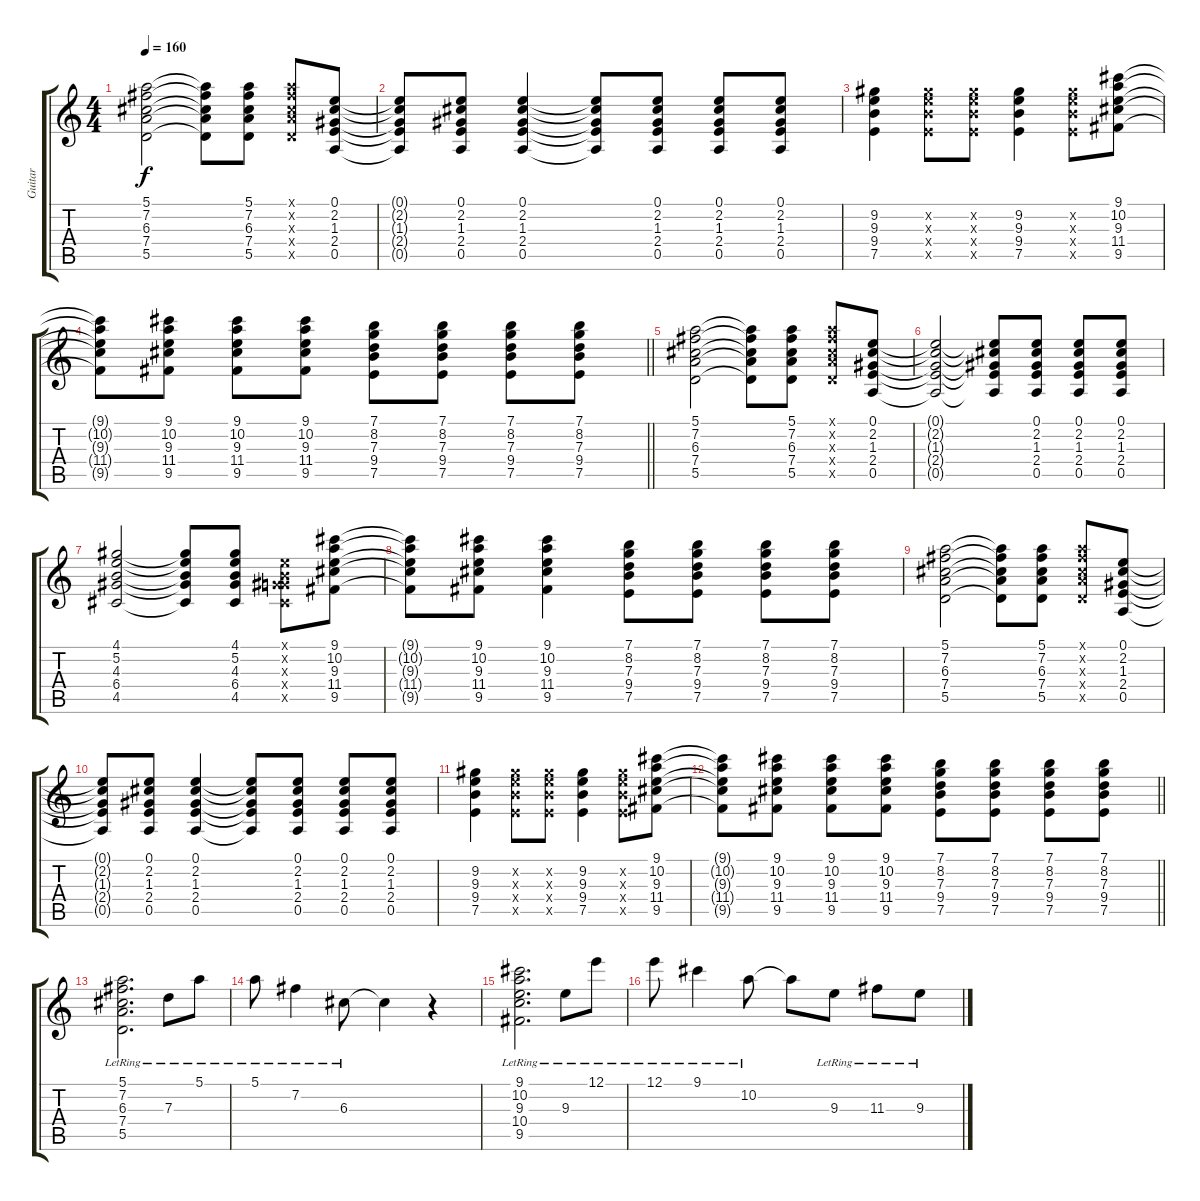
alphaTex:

\track ("Guitar" "Guitar") {solo instrument electricguitarclean}
\staff {score tabs}
\tuning (E4 B3 G3 D3 A2 E2) {hide}
\ts (4 4)
\tempo 160
\clef g2
\ks c
(5.1 7.2 6.3 7.4 5.5).2{dy f} (5.1{t} 7.2{t} 6.3{t} 7.4{t} 5.5{t}).8 (5.1 7.2 6.3 7.4 5.5).8 (5.1{x} 7.2{x} 6.3{x} 7.4{x} 5.5{x}).8 (0.1 2.2 1.3 2.4 0.5).8 |
(0.1{t} 2.2{t} 1.3{t} 2.4{t} 0.5{t}).8 (0.1 2.2 1.3 2.4 0.5).8 (0.1 2.2 1.3 2.4 0.5).4 (0.1{t} 2.2{t} 1.3{t} 2.4{t} 0.5{t}).8 (0.1 2.2 1.3 2.4 0.5).8 (0.1 2.2 1.3 2.4 0.5).8 (0.1 2.2 1.3 2.4 0.5).8 |
(9.2 9.3 9.4 7.5).4 (9.2{x} 9.3{x} 9.4{x} 7.5{x}).8 (9.2{x} 9.3{x} 9.4{x} 7.5{x}).8 (9.2 9.3 9.4 7.5).4 (9.2{x} 9.3{x} 9.4{x} 7.5{x}).8 (9.1 10.2 9.3 11.4 9.5).8 |
\barLineRight lightlight
(9.1{t} 10.2{t} 9.3{t} 11.4{t} 9.5{t}).8 (9.1 10.2 9.3 11.4 9.5).8 (9.1 10.2 9.3 11.4 9.5).8 (9.1 10.2 9.3 11.4 9.5).8 (7.1 8.2 7.3 9.4 7.5).8 (7.1 8.2 7.3 9.4 7.5).8 (7.1 8.2 7.3 9.4 7.5).8 (7.1 8.2 7.3 9.4 7.5).8 |
(5.1 7.2 6.3 7.4 5.5).2 (5.1{t} 7.2{t} 6.3{t} 7.4{t} 5.5{t}).8 (5.1 7.2 6.3 7.4 5.5).8 (5.1{x} 7.2{x} 6.3{x} 7.4{x} 5.5{x}).8 (0.1 2.2 1.3 2.4 0.5).8 |
(0.1{t} 2.2{t} 1.3{t} 2.4{t} 0.5{t}).2 (0.1{t} 2.2{t} 1.3{t} 2.4{t} 0.5{t}).8 (0.1 2.2 1.3 2.4 0.5).8 (0.1 2.2 1.3 2.4 0.5).8 (0.1 2.2 1.3 2.4 0.5).8 |
(4.1 5.2 4.3 6.4 4.5).2 (4.1{t} 5.2{t} 4.3{t} 6.4{t} 4.5{t}).8 (4.1 5.2 4.3 6.4 4.5).8 (0.1{x} 0.2{x} 0.3{x} 6.4{x} 4.5{x}).8 (9.1 10.2 9.3 11.4 9.5).8 |
(9.1{t} 10.2{t} 9.3{t} 11.4{t} 9.5{t}).8 (9.1 10.2 9.3 11.4 9.5).8 (9.1 10.2 9.3 11.4 9.5).4 (7.1 8.2 7.3 9.4 7.5).8 (7.1 8.2 7.3 9.4 7.5).8 (7.1 8.2 7.3 9.4 7.5).8 (7.1 8.2 7.3 9.4 7.5).8 |
(5.1 7.2 6.3 7.4 5.5).2 (5.1{t} 7.2{t} 6.3{t} 7.4{t} 5.5{t}).8 (5.1 7.2 6.3 7.4 5.5).8 (5.1{x} 7.2{x} 6.3{x} 7.4{x} 5.5{x}).8 (0.1 2.2 1.3 2.4 0.5).8 |
(0.1{t} 2.2{t} 1.3{t} 2.4{t} 0.5{t}).8 (0.1 2.2 1.3 2.4 0.5).8 (0.1 2.2 1.3 2.4 0.5).4 (0.1{t} 2.2{t} 1.3{t} 2.4{t} 0.5{t}).8 (0.1 2.2 1.3 2.4 0.5).8 (0.1 2.2 1.3 2.4 0.5).8 (0.1 2.2 1.3 2.4 0.5).8 |
(9.2 9.3 9.4 7.5).4 (9.2{x} 9.3{x} 9.4{x} 7.5{x}).8 (9.2{x} 9.3{x} 9.4{x} 7.5{x}).8 (9.2 9.3 9.4 7.5).4 (9.2{x} 9.3{x} 9.4{x} 7.5{x}).8 (9.1 10.2 9.3 11.4 9.5).8 |
\barLineRight lightlight
(9.1{t} 10.2{t} 9.3{t} 11.4{t} 9.5{t}).8 (9.1 10.2 9.3 11.4 9.5).8 (9.1 10.2 9.3 11.4 9.5).8 (9.1 10.2 9.3 11.4 9.5).8 (7.1 8.2 7.3 9.4 7.5).8 (7.1 8.2 7.3 9.4 7.5).8 (7.1 8.2 7.3 9.4 7.5).8 (7.1 8.2 7.3 9.4 7.5).8 |
(5.1{lr} 7.2{lr} 6.3{lr} 7.4{lr} 5.5{lr}).2{d} 7.3{lr}.8 5.1{lr}.8 |
5.1{lr}.8 7.2{lr}.4 6.3{lr}.8 6.3{t}.4 r.4 |
(9.1{lr} 10.2{lr} 9.3{lr} 10.4{lr} 9.5{lr}).2{d} 9.3{lr}.8 12.1{lr}.8 |
12.1{lr}.8 9.1{lr}.4 10.2{lr}.8 10.2{t}.8 9.3{lr}.8 11.3{lr}.8 9.3{lr}.8
